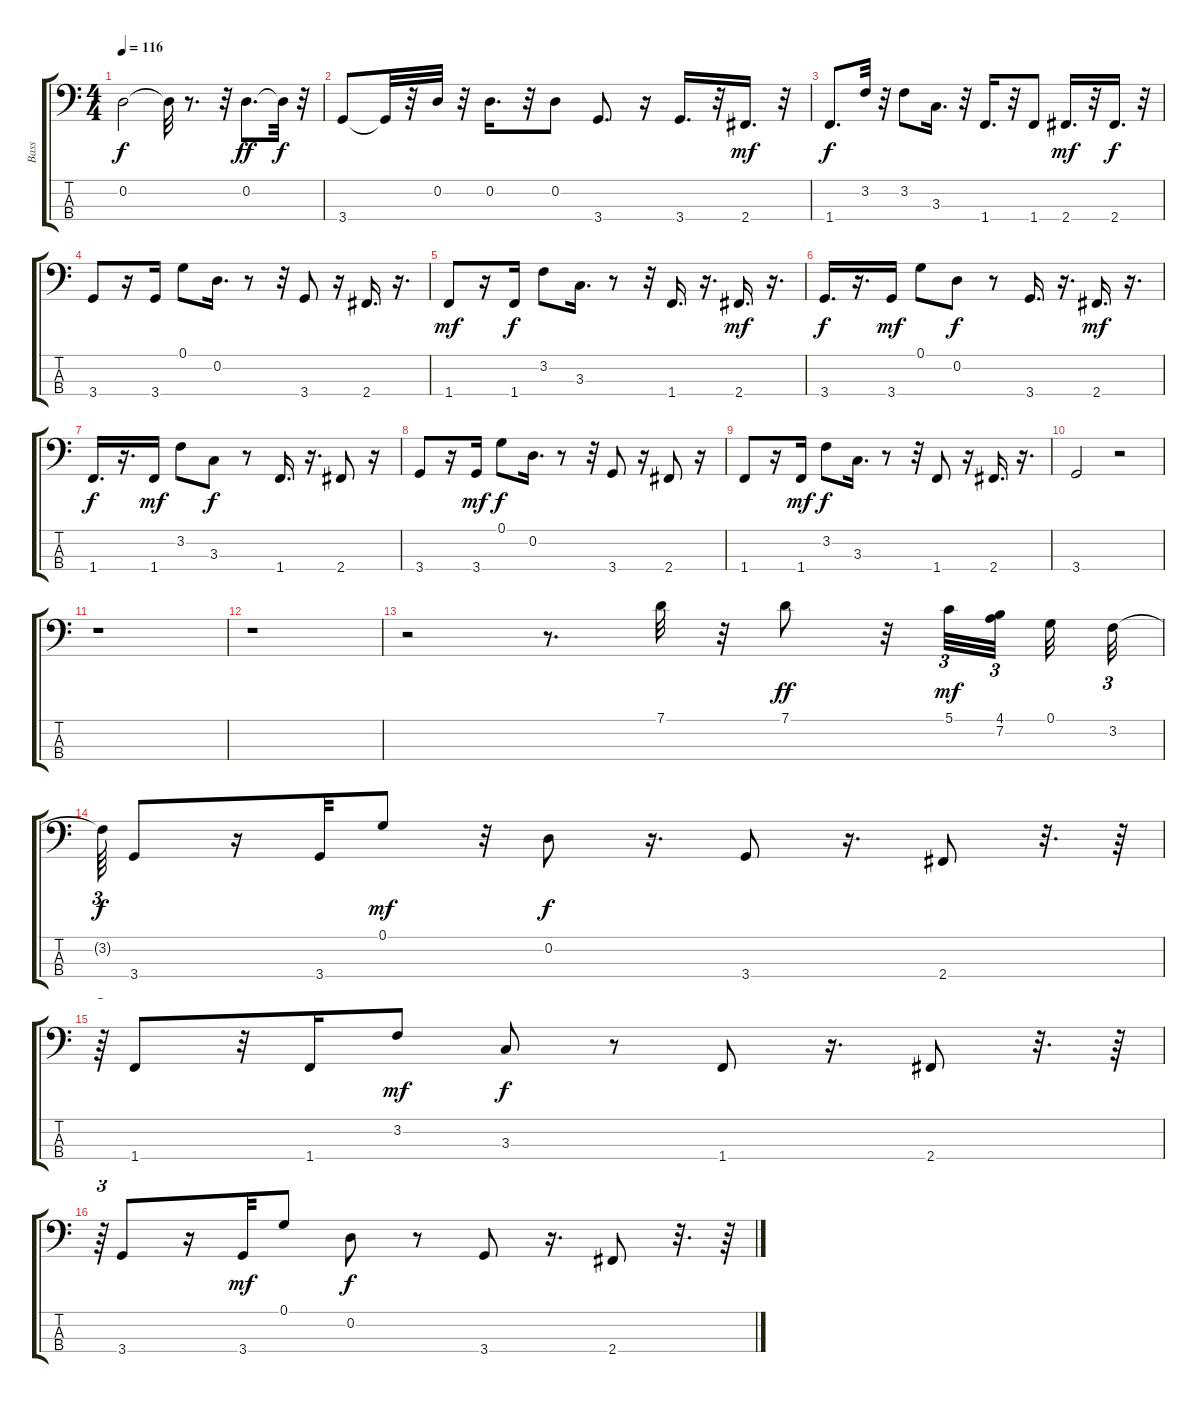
\track ("Bass" "Bass") {instrument electricbassfinger}
\staff {score tabs}
\tuning (G2 D2 A1 E1) {hide}
\ts (4 4)
\tempo 116
\clef f4
\ks c
0.2.2{dy f} 0.2{t}.32 r.8{d} r.32 0.2.8{d dy ff} 0.2{t}.32{dy f} r.32 |
3.4.8 3.4{t}.32 r.32 0.2.32 r.32 0.2.16{d} r.32 0.2.8 3.4.8{d} r.16 3.4.16{d} r.32 2.4.16{d dy mf} r.32 |
1.4.8{d dy f} 3.2.32 r.32 3.2.8 3.3.16{d} r.32 1.4.16{d} r.32 1.4.8 2.4.16{d dy mf} r.32 2.4.16{d dy f} r.32 |
3.4.8 r.16 3.4.16 0.1.8 0.2.16{d} r.8 r.32 3.4.8 r.16 2.4.16{d} r.16{d} |
1.4.8{dy mf} r.16 1.4.16{dy f} 3.2.8 3.3.16{d} r.8 r.32 1.4.16{d} r.16{d} 2.4.16{d dy mf} r.16{d} |
3.4.16{d dy f} r.16{d} 3.4.16{dy mf} 0.1.8 0.2.8{dy f} r.8 3.4.16{d} r.16{d} 2.4.16{d dy mf} r.16{d} |
1.4.16{d dy f} r.16{d} 1.4.16{dy mf} 3.2.8 3.3.8{dy f} r.8 1.4.16{d} r.16{d} 2.4.8 r.16 |
3.4.8 r.16 3.4.16{dy mf} 0.1.8{dy f} 0.2.16{d} r.8 r.32 3.4.8 r.16 2.4.8 r.16 |
1.4.8 r.16 1.4.16{dy mf} 3.2.8{dy f} 3.3.16{d} r.8 r.32 1.4.8 r.16 2.4.16{d} r.16{d} |
3.4.2 r.2 |
r.1 |
r.1 |
r.2 r.8{d} 7.1.32 r.32 7.1.8{dy ff} r.32 5.1.32{tu (3 2) dy mf} (4.1 7.2).32{tu (3 2) beam splitsecondary} 0.1.32 3.2.32{tu (3 2)} |
3.2{t}.64{tu (3 2) dy f} 3.4.8 r.16 3.4.32 0.1.8{dy mf} r.32 0.2.8{dy f} r.16{d} 3.4.8 r.16{d} 2.4.8 r.32{d} r.64 |
r.64{tu (3 2)} 1.4.8 r.32 1.4.16 3.2.8{dy mf} 3.3.8{dy f} r.8 1.4.8 r.16{d} 2.4.8 r.32{d} r.64 |
r.64{tu (3 2)} 3.4.8 r.16 3.4.32{dy mf} 0.1.8 0.2.8{dy f} r.8 3.4.8 r.16{d} 2.4.8 r.32{d} r.64
